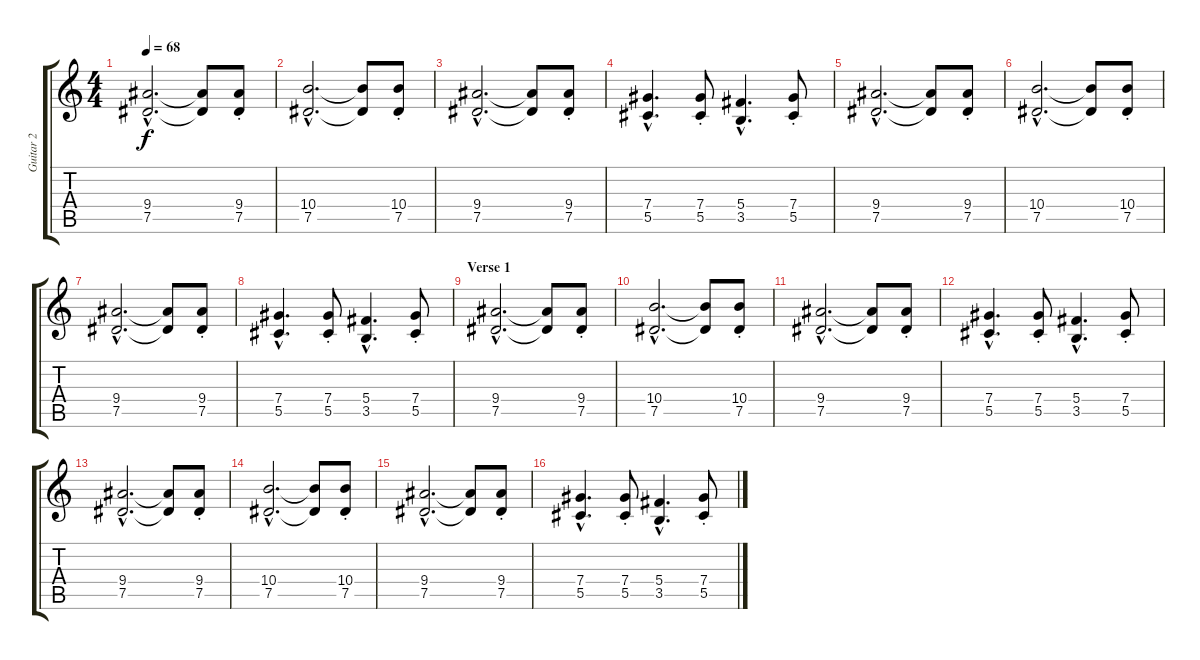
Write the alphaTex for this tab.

\track ("Guitar 2" "Guitar 2") {instrument overdrivenguitar}
\staff {score tabs}
\tuning (Eb4 Bb3 Gb3 Db3 Ab2 Eb2) {hide}
\ts (4 4)
\tempo 68
\clef g2
\ks c
(9.4{hac} 7.5{hac}).2{d dy f instrument overdrivenguitar} (9.4{t} 7.5{t}).8 (9.4{st} 7.5{st}).8 |
(10.4{hac} 7.5{hac}).2{d} (10.4{t} 7.5{t}).8 (10.4{st} 7.5{st}).8 |
(9.4{hac} 7.5{hac}).2{d} (9.4{t} 7.5{t}).8 (9.4{st} 7.5{st}).8 |
(7.4{hac} 5.5{hac}).4{d} (7.4{st} 5.5{st}).8 (5.4{hac} 3.5{hac}).4{d} (7.4{st} 5.5{st}).8 |
(9.4{hac} 7.5{hac}).2{d} (9.4{t} 7.5{t}).8 (9.4{st} 7.5{st}).8 |
(10.4{hac} 7.5{hac}).2{d} (10.4{t} 7.5{t}).8 (10.4{st} 7.5{st}).8 |
(9.4{hac} 7.5{hac}).2{d} (9.4{t} 7.5{t}).8 (9.4{st} 7.5{st}).8 |
(7.4{hac} 5.5{hac}).4{d} (7.4{st} 5.5{st}).8 (5.4{hac} 3.5{hac}).4{d} (7.4{st} 5.5{st}).8 |
\section ("" "Verse 1")
(9.4{hac} 7.5{hac}).2{d} (9.4{t} 7.5{t}).8 (9.4{st} 7.5{st}).8 |
(10.4{hac} 7.5{hac}).2{d} (10.4{t} 7.5{t}).8 (10.4{st} 7.5{st}).8 |
(9.4{hac} 7.5{hac}).2{d} (9.4{t} 7.5{t}).8 (9.4{st} 7.5{st}).8 |
(7.4{hac} 5.5{hac}).4{d} (7.4{st} 5.5{st}).8 (5.4{hac} 3.5{hac}).4{d} (7.4{st} 5.5{st}).8 |
(9.4{hac} 7.5{hac}).2{d} (9.4{t} 7.5{t}).8 (9.4{st} 7.5{st}).8 |
(10.4{hac} 7.5{hac}).2{d} (10.4{t} 7.5{t}).8 (10.4{st} 7.5{st}).8 |
(9.4{hac} 7.5{hac}).2{d} (9.4{t} 7.5{t}).8 (9.4{st} 7.5{st}).8 |
(7.4{hac} 5.5{hac}).4{d} (7.4{st} 5.5{st}).8 (5.4{hac} 3.5{hac}).4{d} (7.4{st} 5.5{st}).8
